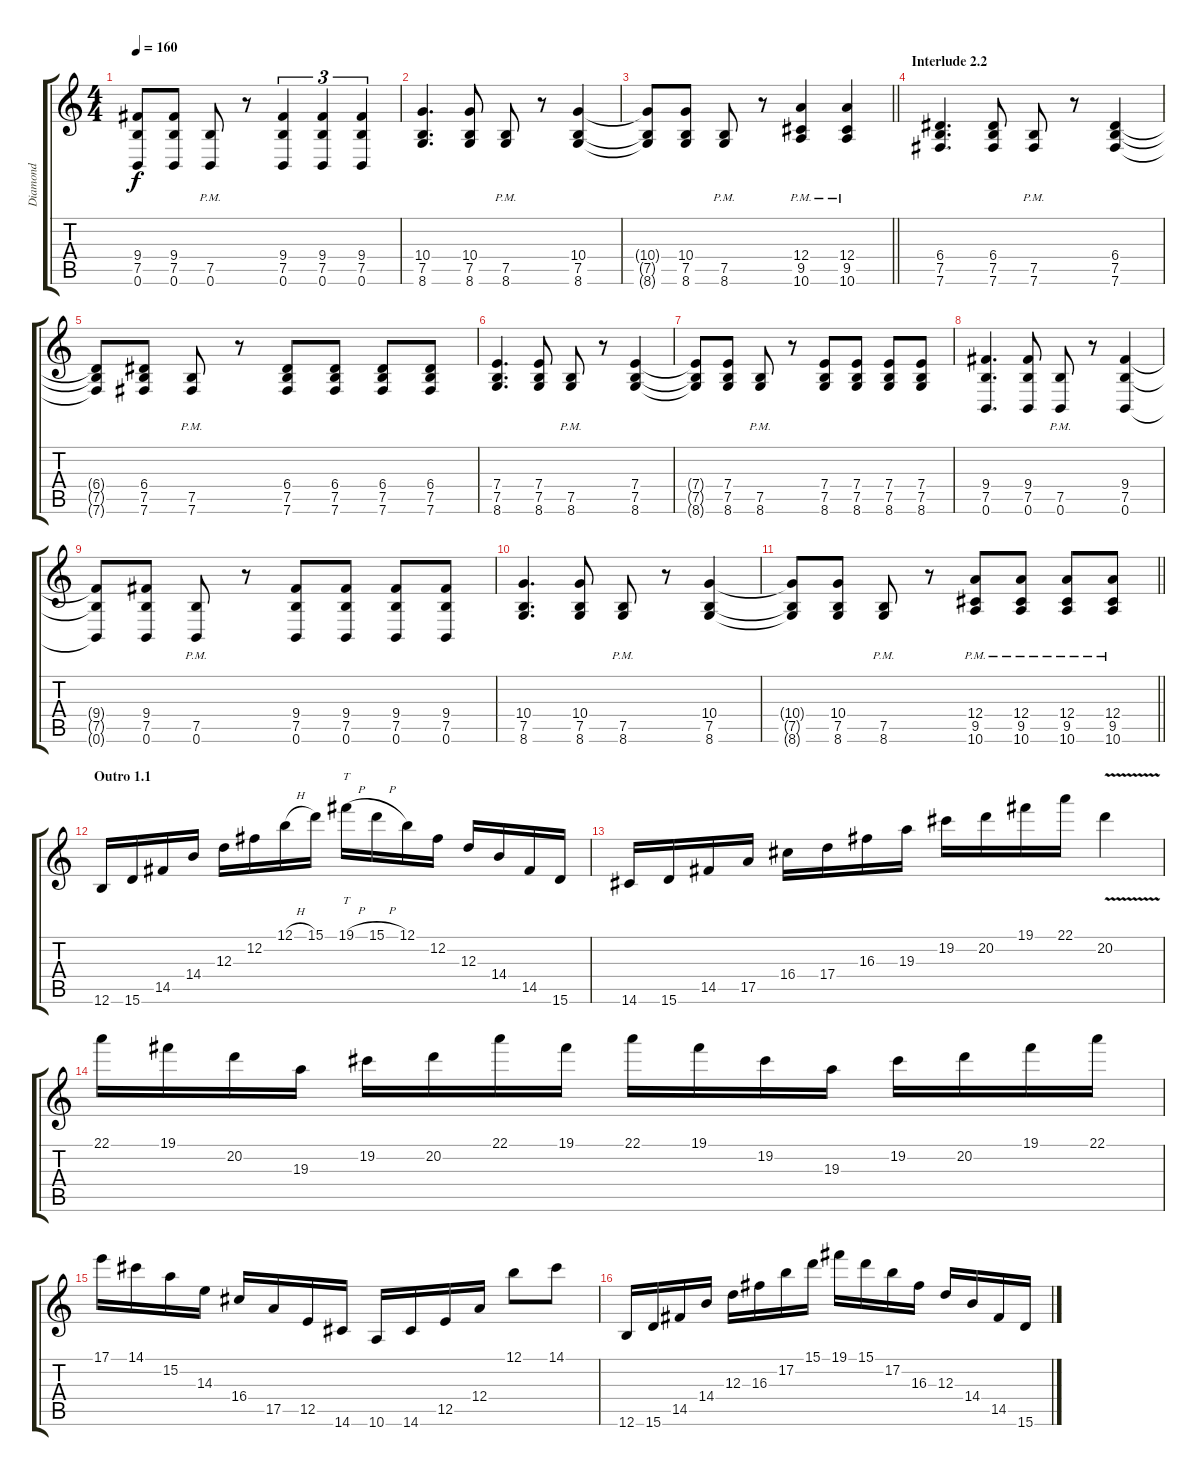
\track ("Diamond" "Diamond") {instrument distortionguitar}
\staff {score tabs}
\tuning (B3 Gb3 D3 A2 E2 B1) {hide}
\ts (4 4)
\tempo 160
\clef g2
\ks c
(9.4{t} 7.5{t} 0.6{t}).8{dy f} (9.4 7.5 0.6).8 (7.5{pm} 0.6{pm}).8 r.8 (9.4 7.5 0.6).4{tu (3 2)} (9.4 7.5 0.6).4{tu (3 2)} (9.4 7.5 0.6).4{tu (3 2)} |
(10.4 7.5 8.6).4{d} (10.4 7.5 8.6).8 (7.5{pm} 8.6{pm}).8 r.8 (10.4 7.5 8.6).4 |
\barLineRight lightlight
(10.4{t} 7.5{t} 8.6{t}).8 (10.4 7.5 8.6).8 (7.5{pm} 8.6{pm}).8 r.8 (12.4{pm} 9.5{pm} 10.6{pm}).4 (12.4{pm} 9.5{pm} 10.6{pm}).4 |
\section ("" "Interlude 2.2")
(6.4 7.5 7.6).4{d} (6.4 7.5 7.6).8 (7.5{pm} 7.6{pm}).8 r.8 (6.4 7.5 7.6).4 |
(6.4{t} 7.5{t} 7.6{t}).8 (6.4 7.5 7.6).8 (7.5{pm} 7.6{pm}).8 r.8 (6.4 7.5 7.6).8 (6.4 7.5 7.6).8 (6.4 7.5 7.6).8 (6.4 7.5 7.6).8 |
(7.4 7.5 8.6).4{d} (7.4 7.5 8.6).8 (7.5{pm} 8.6{pm}).8 r.8 (7.4 7.5 8.6).4 |
(7.4{t} 7.5{t} 8.6{t}).8 (7.4 7.5 8.6).8 (7.5{pm} 8.6{pm}).8 r.8 (7.4 7.5 8.6).8 (7.4 7.5 8.6).8 (7.4 7.5 8.6).8 (7.4 7.5 8.6).8 |
(9.4 7.5 0.6).4{d} (9.4 7.5 0.6).8 (7.5{pm} 0.6{pm}).8 r.8 (9.4 7.5 0.6).4 |
(9.4{t} 7.5{t} 0.6{t}).8 (9.4 7.5 0.6).8 (7.5{pm} 0.6{pm}).8 r.8 (9.4 7.5 0.6).8 (9.4 7.5 0.6).8 (9.4 7.5 0.6).8 (9.4 7.5 0.6).8 |
(10.4 7.5 8.6).4{d} (10.4 7.5 8.6).8 (7.5{pm} 8.6{pm}).8 r.8 (10.4 7.5 8.6).4 |
\barLineRight lightlight
(10.4{t} 7.5{t} 8.6{t}).8 (10.4 7.5 8.6).8 (7.5{pm} 8.6{pm}).8 r.8 (12.4{pm} 9.5{pm} 10.6{pm}).8 (12.4{pm} 9.5{pm} 10.6{pm}).8 (12.4{pm} 9.5{pm} 10.6{pm}).8 (12.4{pm} 9.5{pm} 10.6{pm}).8 |
\section ("" "Outro 1.1")
12.6.16{volume 15} 15.6.16 14.5.16 14.4.16 12.3.16 12.2.16 12.1{h}.16 15.1.16 19.1{h}.16{tt} 15.1{h}.16 12.1.16 12.2.16 12.3.16 14.4.16 14.5.16 15.6.16 |
14.6.16 15.6.16 14.5.16 17.5.16 16.4.16 17.4.16 16.3.16 19.3.16 19.2.16 20.2.16 19.1.16 22.1.16 20.2{v}.4 |
22.1.16 19.1.16 20.2.16 19.3.16 19.2.16 20.2.16 22.1.16 19.1.16 22.1.16 19.1.16 19.2.16 19.3.16 19.2.16 20.2.16 19.1.16 22.1.16 |
17.1.16 14.1.16 15.2.16 14.3.16 16.4.16 17.5.16 12.5.16 14.6.16 10.6.16 14.6.16 12.5.16 12.4.16 12.1.8 14.1.8 |
12.6.16 15.6.16 14.5.16 14.4.16 12.3.16 16.3.16 17.2.16 15.1.16 19.1.16 15.1.16 17.2.16 16.3.16 12.3.16 14.4.16 14.5.16 15.6.16
